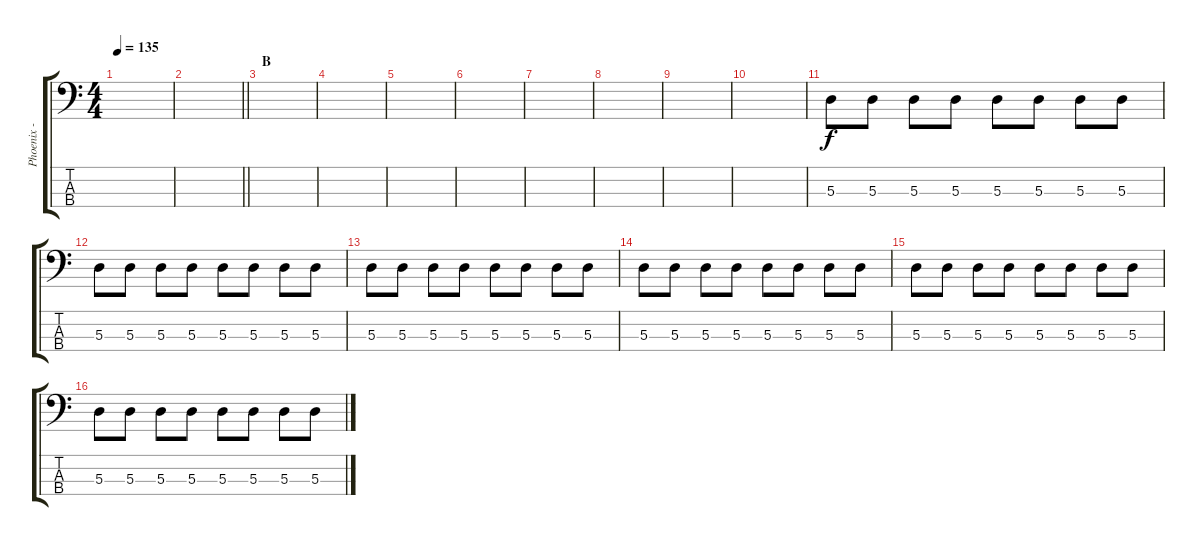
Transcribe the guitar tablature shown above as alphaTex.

\track ("Phoenix - Bass" "Phoenix - ") {instrument electricbasspick}
\staff {score tabs}
\tuning (G2 D2 A1 D1) {hide}
\ts (4 4)
\tempo 135
\clef f4
\ks c
|
\barLineRight lightlight
|
\section ("" "B")
|
|
|
|
|
|
|
|
5.3.8 5.3.8 5.3.8 5.3.8 5.3.8 5.3.8 5.3.8 5.3.8 |
5.3.8 5.3.8 5.3.8 5.3.8 5.3.8 5.3.8 5.3.8 5.3.8 |
5.3.8 5.3.8 5.3.8 5.3.8 5.3.8 5.3.8 5.3.8 5.3.8 |
5.3.8 5.3.8 5.3.8 5.3.8 5.3.8 5.3.8 5.3.8 5.3.8 |
5.3.8 5.3.8 5.3.8 5.3.8 5.3.8 5.3.8 5.3.8 5.3.8 |
5.3.8 5.3.8 5.3.8 5.3.8 5.3.8 5.3.8 5.3.8 5.3.8
